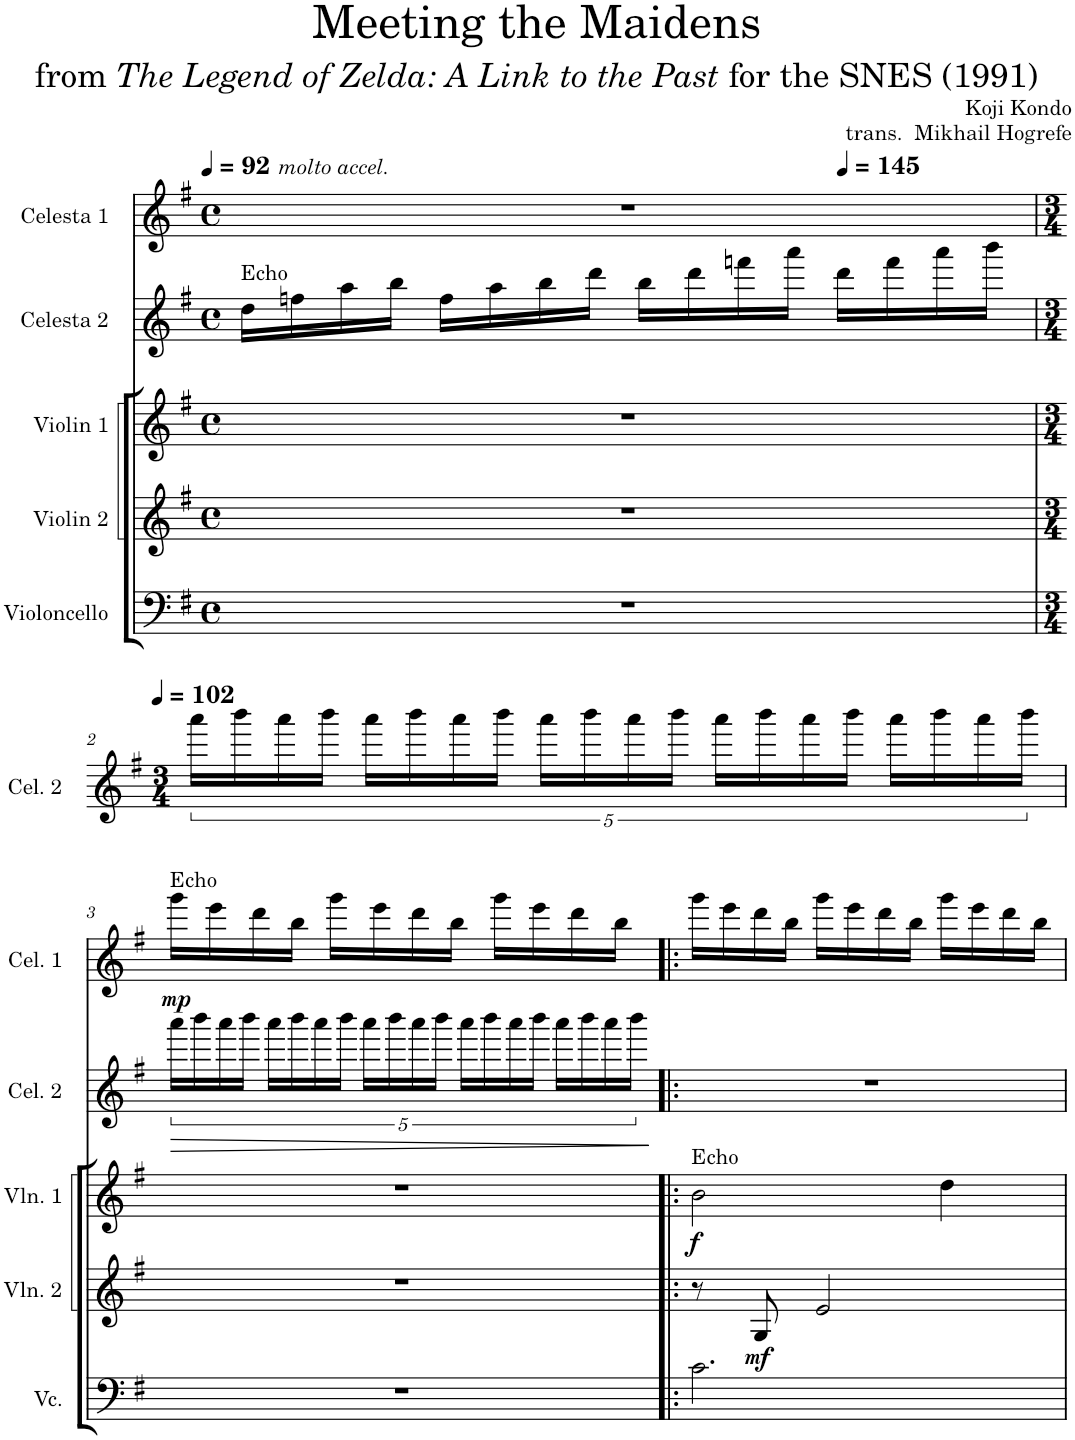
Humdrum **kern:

**kern	**kern	**dynam	**kern	**dynam	**kern	**dynam	**kern	**dynam	**kern	**dynam	**kern	**dynam	**kern	**dynam	**kern	**dynam	**kern	**dynam	**kern	**dynam	**kern	**dynam	**kern	**dynam	**kern	**dynam
*part14	*part13	*part13	*part12	*part12	*part11	*part11	*part10	*part10	*part9	*part9	*part8	*part8	*part7	*part7	*part6	*part6	*part5	*part5	*part4	*part4	*part3	*part3	*part2	*part2	*part1	*part1
*staff14	*staff13	*staff13	*staff12	*staff12	*staff11	*staff11	*staff10	*staff10	*staff9	*staff9	*staff8	*staff8	*staff7	*staff7	*staff6	*staff6	*staff5	*staff5	*staff4	*staff4	*staff3	*staff3	*staff2	*staff2	*staff1	*staff1
*I"Violoncello	*I"Violin 2	*	*I"Violin 1 Echo	*	*I"Violin 1	*	*I"Celesta 1d	*	*I"Celesta 1c	*	*I"Celesta 1b	*	*I"Celesta 1a	*	*I"Celesta 2d	*	*I"Celesta 2c	*	*I"Celesta 2b	*	*I"Celesta 2a	*	*I"Celesta 2	*	*I"Celesta 1	*
*I'Vc.	*I'Vln. 2	*	*I'Vln	*	*I'Vln. 1	*	*I'Cel. 1d	*	*I'Cel. 1c	*	*I'Cel. 1b	*	*I'Cel. 1a	*	*I'Cel. 2d	*	*I'Cel. 2c	*	*I'Cel. 2b	*	*I'Cel. 2a	*	*I'Cel. 2	*	*I'Cel. 1	*
*	*	*	*stria5	*	*	*	*stria5	*	*stria5	*	*stria5	*	*stria5	*	*stria5	*	*stria5	*	*stria5	*	*stria5	*	*	*	*	*
*clefF4	*clefG2	*	*clefG2	*	*clefG2	*	*clefG2	*	*clefG2	*	*clefG2	*	*clefG2	*	*clefG2	*	*clefG2	*	*clefG2	*	*clefG2	*	*clefG2	*	*clefG2	*
*k[f#]	*k[f#]	*	*k[f#]	*	*k[f#]	*	*k[f#]	*	*k[f#]	*	*k[f#]	*	*k[f#]	*	*k[f#]	*	*k[f#]	*	*k[f#]	*	*k[f#]	*	*k[f#]	*	*k[f#]	*
*M4/4	*M4/4	*	*M4/4	*	*M4/4	*	*M4/4	*	*M4/4	*	*M4/4	*	*M4/4	*	*M4/4	*	*M4/4	*	*M4/4	*	*M4/4	*	*M4/4	*	*M4/4	*
*met(c)	*met(c)	*	*met(c)	*	*met(c)	*	*met(c)	*	*met(c)	*	*met(c)	*	*met(c)	*	*met(c)	*	*met(c)	*	*met(c)	*	*met(c)	*	*met(c)	*	*met(c)	*
*MM92	*MM92	*	*MM92	*	*MM92	*	*MM92	*	*MM92	*	*MM92	*	*MM92	*	*MM92	*	*MM92	*	*MM92	*	*MM92	*	*MM92	*	*MM92	*
=1	=1	=1	=1	=1	=1	=1	=1	=1	=1	=1	=1	=1	=1	=1	=1	=1	=1	=1	=1	=1	=1	=1	=1	=1	=1	=1
!	!	!	!	!	!	!	!	!	!	!	!	!	!	!	!	!	!	!	!	!	!	!	!LO:TX:a:t=Echo	!	!	!
*	*	*	*	*	*	*	*	*	*	*	*	*	*	*	*	*	*	*	*	*	*	*	*	*	*^	*
*	*	*	*	*	*	*	*	*	*	*	*	*	*	*	*	*	*	*	*	*	*	*	*	*	*	*^	*
1r	1r	.	1r	.	1r	.	1r	.	1r	.	1r	.	4r	.	8r	.	8r	.	16r	.	4dd	.	16dd\LL	.	1r	16ryy	2.ryy	.
!	!	!	!	!	!	!	!	!	!	!	!	!	!	!	!	!	!	!	!	!	!	!	!	!	!	!LO:TX:a:i:t=molto accel.	!	!
.	.	.	.	.	.	.	.	.	.	.	.	.	.	.	.	.	.	.	4ffn	.	.	.	16ffn\	.	.	2...ryy	.	.
.	.	.	.	.	.	.	.	.	.	.	.	.	.	.	16r	.	4aa	.	.	.	.	.	16aa\	.	.	.	.	.
.	.	.	.	.	.	.	.	.	.	.	.	.	.	.	4bb	.	.	.	.	.	.	.	16bb\JJ	.	.	.	.	.
.	.	.	.	.	.	.	.	.	.	.	.	.	4r	.	.	.	.	.	.	.	4ffn	.	16ff\LL	.	.	.	.	.
.	.	.	.	.	.	.	.	.	.	.	.	.	.	.	.	.	.	.	4aa	.	.	.	16aa\	.	.	.	.	.
.	.	.	.	.	.	.	.	.	.	.	.	.	.	.	.	.	4bb	.	.	.	.	.	16bb\	.	.	.	.	.
.	.	.	.	.	.	.	.	.	.	.	.	.	.	.	4ddd	.	.	.	.	.	.	.	16ddd\JJ	.	.	.	.	.
.	.	.	.	.	.	.	.	.	.	.	.	.	4r	.	.	.	.	.	.	.	4bb	.	16bb\LL	.	.	.	.	.
.	.	.	.	.	.	.	.	.	.	.	.	.	.	.	.	.	.	.	4ddd	.	.	.	16ddd\	.	.	.	.	.
.	.	.	.	.	.	.	.	.	.	.	.	.	.	.	.	.	4fffn	.	.	.	.	.	16fffn\	.	.	.	.	.
.	.	.	.	.	.	.	.	.	.	.	.	.	.	.	4aaa	.	.	.	.	.	.	.	16aaa\JJ	.	.	.	.	.
*	*	*	*	*	*	*	*	*	*	*	*	*	*	*	*	*	*	*	*	*	*	*	*	*	*MM145	*	*	*
.	.	.	.	.	.	.	.	.	.	.	.	.	4r	.	.	.	.	.	.	.	4ddd	.	16ddd\LL	.	.	.	4ryy	.
.	.	.	.	.	.	.	.	.	.	.	.	.	.	.	.	.	.	.	[8.fffn	.	.	.	16fff\	.	.	.	.	.
.	.	.	.	.	.	.	.	.	.	.	.	.	.	.	.	.	[8aaa	.	.	.	.	.	16aaa\	.	.	.	.	.
.	.	.	.	.	.	.	.	.	.	.	.	.	.	.	[16bbb	.	.	.	.	.	.	.	16bbb\JJ	.	.	.	.	.
*	*	*	*	*	*	*	*	*	*	*	*	*	*	*	*	*	*	*	*	*	*	*	*	*	*v	*v	*v	*
!!LO:LB:g=z
=2	=2	=2	=2	=2	=2	=2	=2	=2	=2	=2	=2	=2	=2	=2	=2	=2	=2	=2	=2	=2	=2	=2	=2	=2	=2	=2
*M3/4	*M3/4	*	*M3/4	*	*M3/4	*	*M3/4	*	*M3/4	*	*M3/4	*	*M3/4	*	*M3/4	*	*M3/4	*	*M3/4	*	*M3/4	*	*M3/4	*	*M3/4	*
*	*	*	*	*	*	*	*	*	*	*	*	*	*	*	*Xbrackettup	*	*Xbrackettup	*	*Xbrackettup	*	*Xbrackettup	*	*	*	*	*
*	*	*	*	*	*	*	*	*	*	*	*	*	*	*	*	*	*	*	*	*	*	*	*	*	*MM102	*
2.r	2.r	.	2.r	.	2.r	.	2.r	.	2.r	.	2.r	.	4r	.	40%3.bbb]	.	40%3aaa]	.	80%3fff]	.	20%3aaa	.	80%3aaa\LL	.	2.r	.
.	.	.	.	.	.	.	.	.	.	.	.	.	.	.	.	.	.	.	20%3bbb	.	.	.	80%3bbb\	.	.	.
.	.	.	.	.	.	.	.	.	.	.	.	.	.	.	.	.	20%3aaa	.	.	.	.	.	80%3aaa\	.	.	.
.	.	.	.	.	.	.	.	.	.	.	.	.	.	.	20%3bbb	.	.	.	.	.	.	.	80%3bbb\JJ	.	.	.
.	.	.	.	.	.	.	.	.	.	.	.	.	.	.	.	.	.	.	.	.	20%3aaa	.	80%3aaa\LL	.	.	.
.	.	.	.	.	.	.	.	.	.	.	.	.	.	.	.	.	.	.	20%3bbb	.	.	.	80%3bbb\	.	.	.
.	.	.	.	.	.	.	.	.	.	.	.	.	.	.	.	.	20%3aaa	.	.	.	.	.	80%3aaa\	.	.	.
.	.	.	.	.	.	.	.	.	.	.	.	.	4r	.	.	.	.	.	.	.	.	.	.	.	.	.
.	.	.	.	.	.	.	.	.	.	.	.	.	.	.	20%3bbb	.	.	.	.	.	.	.	80%3bbb\JJ	.	.	.
.	.	.	.	.	.	.	.	.	.	.	.	.	.	.	.	.	.	.	.	.	20%3aaa	.	80%3aaa\LL	.	.	.
.	.	.	.	.	.	.	.	.	.	.	.	.	.	.	.	.	.	.	20%3bbb	.	.	.	80%3bbb\	.	.	.
.	.	.	.	.	.	.	.	.	.	.	.	.	.	.	.	.	20%3aaa	.	.	.	.	.	80%3aaa\	.	.	.
.	.	.	.	.	.	.	.	.	.	.	.	.	.	.	20%3bbb	.	.	.	.	.	.	.	80%3bbb\JJ	.	.	.
.	.	.	.	.	.	.	.	.	.	.	.	.	.	.	.	.	.	.	.	.	20%3aaa	.	80%3aaa\LL	.	.	.
.	.	.	.	.	.	.	.	.	.	.	.	.	.	.	.	.	.	.	20%3bbb	.	.	.	80%3bbb\	.	.	.
.	.	.	.	.	.	.	.	.	.	.	.	.	4r	.	.	.	.	.	.	.	.	.	.	.	.	.
.	.	.	.	.	.	.	.	.	.	.	.	.	.	.	.	.	20%3aaa	.	.	.	.	.	80%3aaa\	.	.	.
.	.	.	.	.	.	.	.	.	.	.	.	.	.	.	20%3bbb	.	.	.	.	.	.	.	80%3bbb\JJ	.	.	.
.	.	.	.	.	.	.	.	.	.	.	.	.	.	.	.	.	.	.	.	.	20%3aaa	.	80%3aaa\LL	.	.	.
.	.	.	.	.	.	.	.	.	.	.	.	.	.	.	.	.	.	.	[40%3.bbb	.	.	.	80%3bbb\	.	.	.
.	.	.	.	.	.	.	.	.	.	.	.	.	.	.	.	.	[40%3aaa	.	.	.	.	.	80%3aaa\	.	.	.
.	.	.	.	.	.	.	.	.	.	.	.	.	.	.	[80%3bbb	.	.	.	.	.	.	.	80%3bbb\JJ	.	.	.
!!LO:LB:g=z
=3	=3	=3	=3	=3	=3	=3	=3	=3	=3	=3	=3	=3	=3	=3	=3	=3	=3	=3	=3	=3	=3	=3	=3	=3	=3	=3
!	!	!	!	!	!	!	!	!	!	!	!	!	!	!	!	!	!	!	!	!	!	!	!	!	!LO:TX:a:t=Echo	!
!	!	!	!	!	!	!	!	!	!	!	!	!	!	!LO:DY:b	!	!	!	!	!	!	!	!	!	!LO:HP:b	!	!LO:DY:b
2.r	2.r	.	2.r	.	2.r	.	8r	.	8r	.	16r	.	4ggg	mp	40%3.bbb]	.	40%3aaa]	.	80%3bbb]	.	20%3aaa	.	80%3aaa\LL	>	16ggg\LL	mp
.	.	.	.	.	.	.	.	.	.	.	.	.	.	.	.	.	.	.	20%3bbb	.	.	.	80%3bbb\	.	.	.
!	!	!	!	!	!	!	!	!	!	!	!	!LO:DY:b	!	!	!	!	!	!	!	!	!	!	!	!	!	!
.	.	.	.	.	.	.	.	.	.	.	4eee	mp	.	.	.	.	.	.	.	.	.	.	.	.	16eee\	.
.	.	.	.	.	.	.	.	.	.	.	.	.	.	.	.	.	20%3aaa	.	.	.	.	.	80%3aaa\	.	.	.
.	.	.	.	.	.	.	.	.	.	.	.	.	.	.	20%3bbb	.	.	.	.	.	.	.	80%3bbb\JJ	.	.	.
!	!	!	!	!	!	!	!	!	!	!LO:DY:b	!	!	!	!	!	!	!	!	!	!	!	!	!	!	!	!
.	.	.	.	.	.	.	16r	.	4ddd	mp	.	.	.	.	.	.	.	.	.	.	.	.	.	.	16ddd\	.
.	.	.	.	.	.	.	.	.	.	.	.	.	.	.	.	.	.	.	.	.	20%3aaa	.	80%3aaa\LL	.	.	.
!	!	!	!	!	!	!	!	!LO:DY:b	!	!	!	!	!	!	!	!	!	!	!	!	!	!	!	!	!	!
.	.	.	.	.	.	.	4bb	mp	.	.	.	.	.	.	.	.	.	.	20%3bbb	.	.	.	80%3bbb\	.	16bb\JJ	.
.	.	.	.	.	.	.	.	.	.	.	.	.	.	.	.	.	20%3aaa	.	.	.	.	.	80%3aaa\	.	.	.
.	.	.	.	.	.	.	.	.	.	.	.	.	4ggg	.	.	.	.	.	.	.	.	.	.	.	16ggg\LL	.
.	.	.	.	.	.	.	.	.	.	.	.	.	.	.	20%3bbb	.	.	.	.	.	.	.	80%3bbb\JJ	.	.	.
.	.	.	.	.	.	.	.	.	.	.	.	.	.	.	.	.	.	.	.	.	20%3aaa	.	80%3aaa\LL	.	.	.
.	.	.	.	.	.	.	.	.	.	.	4eee	.	.	.	.	.	.	.	.	.	.	.	.	.	16eee\	.
.	.	.	.	.	.	.	.	.	.	.	.	.	.	.	.	.	.	.	20%3bbb	.	.	.	80%3bbb\	.	.	.
.	.	.	.	.	.	.	.	.	4ddd	.	.	.	.	.	.	.	20%3aaa	.	.	.	.	.	80%3aaa\	.	16ddd\	.
.	.	.	.	.	.	.	.	.	.	.	.	.	.	.	20%3bbb	.	.	.	.	.	.	.	80%3bbb\JJ	.	.	.
.	.	.	.	.	.	.	4bb	.	.	.	.	.	.	.	.	.	.	.	.	.	.	.	.	.	16bb\JJ	.
.	.	.	.	.	.	.	.	.	.	.	.	.	.	.	.	.	.	.	.	.	20%3aaa	.	80%3aaa\LL	.	.	.
.	.	.	.	.	.	.	.	.	.	.	.	.	.	.	.	.	.	.	20%3bbb	.	.	.	80%3bbb\	.	.	.
.	.	.	.	.	.	.	.	.	.	.	.	.	4ggg	.	.	.	.	.	.	.	.	.	.	.	16ggg\LL	.
.	.	.	.	.	.	.	.	.	.	.	.	.	.	.	.	.	20%3aaa	.	.	.	.	.	80%3aaa\	.	.	.
.	.	.	.	.	.	.	.	.	.	.	8.eee	.	.	.	20%3bbb	.	.	.	.	.	.	.	80%3bbb\JJ	.	16eee\	.
.	.	.	.	.	.	.	.	.	.	.	.	.	.	.	.	.	.	.	.	.	20%3aaa	.	80%3aaa\LL	.	.	.
.	.	.	.	.	.	.	.	.	8ddd	.	.	.	.	.	.	.	.	.	.	.	.	.	.	.	16ddd\	.
.	.	.	.	.	.	.	.	.	.	.	.	.	.	.	.	.	.	.	40%3.bbb	.	.	.	80%3bbb\	.	.	.
.	.	.	.	.	.	.	.	.	.	.	.	.	.	.	.	.	40%3aaa	.	.	.	.	.	80%3aaa\	.	.	.
.	.	.	.	.	.	.	16bb	.	.	.	.	.	.	.	.	.	.	.	.	.	.	.	.	.	16bb\JJ	.
.	.	.	.	.	.	.	.	.	.	.	.	.	.	.	80%3bbb	.	.	.	.	.	.	.	80%3bbb\JJ	.	.	.
.	.	.	.	.	.	.	.	.	.	.	.	.	.	.	.	.	.	.	.	.	.	.	.	]	.	.
=4!|:	=4!|:	=4!|:	=4!|:	=4!|:	=4!|:	=4!|:	=4!|:	=4!|:	=4!|:	=4!|:	=4!|:	=4!|:	=4!|:	=4!|:	=4!|:	=4!|:	=4!|:	=4!|:	=4!|:	=4!|:	=4!|:	=4!|:	=4!|:	=4!|:	=4!|:	=4!|:
!	!	!	!	!	!LO:TX:a:t=Echo	!	!	!	!	!	!	!	!	!	!	!	!	!	!	!	!	!	!	!	!	!
!	!	!	!	!	!	!LO:DY:b	!	!	!	!	!	!	!	!	!	!	!	!	!	!	!	!LO:DY:b	!	!	!	!
2.c\	8r	.	16r	.	2b\	f	2.r	.	2.r	.	2.r	.	2.r	.	8r	.	8r	.	16r	.	4ggg	mp	2.r	.	16ggg\LL	.
!	!	!	!	!LO:DY:b	!	!	!	!	!	!	!	!	!	!	!	!	!	!	!	!LO:DY:b	!	!	!	!	!	!
.	.	.	2b	mf	.	.	.	.	.	.	.	.	.	.	.	.	.	.	4eee	mp	.	.	.	.	16eee\	.
!	!	!LO:DY:b	!	!	!	!	!	!	!	!	!	!	!	!	!	!	!	!LO:DY:b	!	!	!	!	!	!	!	!
.	8G/	mf	.	.	.	.	.	.	.	.	.	.	.	.	16r	.	4ddd	mp	.	.	.	.	.	.	16ddd\	.
!	!	!	!	!	!	!	!	!	!	!	!	!	!	!	!	!LO:DY:b	!	!	!	!	!	!	!	!	!	!
.	.	.	.	.	.	.	.	.	.	.	.	.	.	.	4bb	mp	.	.	.	.	.	.	.	.	16bb\JJ	.
.	2e/	.	.	.	.	.	.	.	.	.	.	.	.	.	.	.	.	.	.	.	4ggg	.	.	.	16ggg\LL	.
.	.	.	.	.	.	.	.	.	.	.	.	.	.	.	.	.	.	.	4eee	.	.	.	.	.	16eee\	.
.	.	.	.	.	.	.	.	.	.	.	.	.	.	.	.	.	4ddd	.	.	.	.	.	.	.	16ddd\	.
.	.	.	.	.	.	.	.	.	.	.	.	.	.	.	4bb	.	.	.	.	.	.	.	.	.	16bb\JJ	.
.	.	.	.	.	4dd\	.	.	.	.	.	.	.	.	.	.	.	.	.	.	.	4ggg	.	.	.	16ggg\LL	.
.	.	.	[8.dd	.	.	.	.	.	.	.	.	.	.	.	.	.	.	.	[8.eee	.	.	.	.	.	16eee\	.
.	.	.	.	.	.	.	.	.	.	.	.	.	.	.	.	.	[8ddd	.	.	.	.	.	.	.	16ddd\	.
.	.	.	.	.	.	.	.	.	.	.	.	.	.	.	[16bb	.	.	.	.	.	.	.	.	.	16bb\JJ	.
=	=	=	=	=	=	=	=	=	=	=	=	=	=	=	=	=	=	=	=	=	=	=	=	=	=	=
*-	*-	*-	*-	*-	*-	*-	*-	*-	*-	*-	*-	*-	*-	*-	*-	*-	*-	*-	*-	*-	*-	*-	*-	*-	*-	*-
